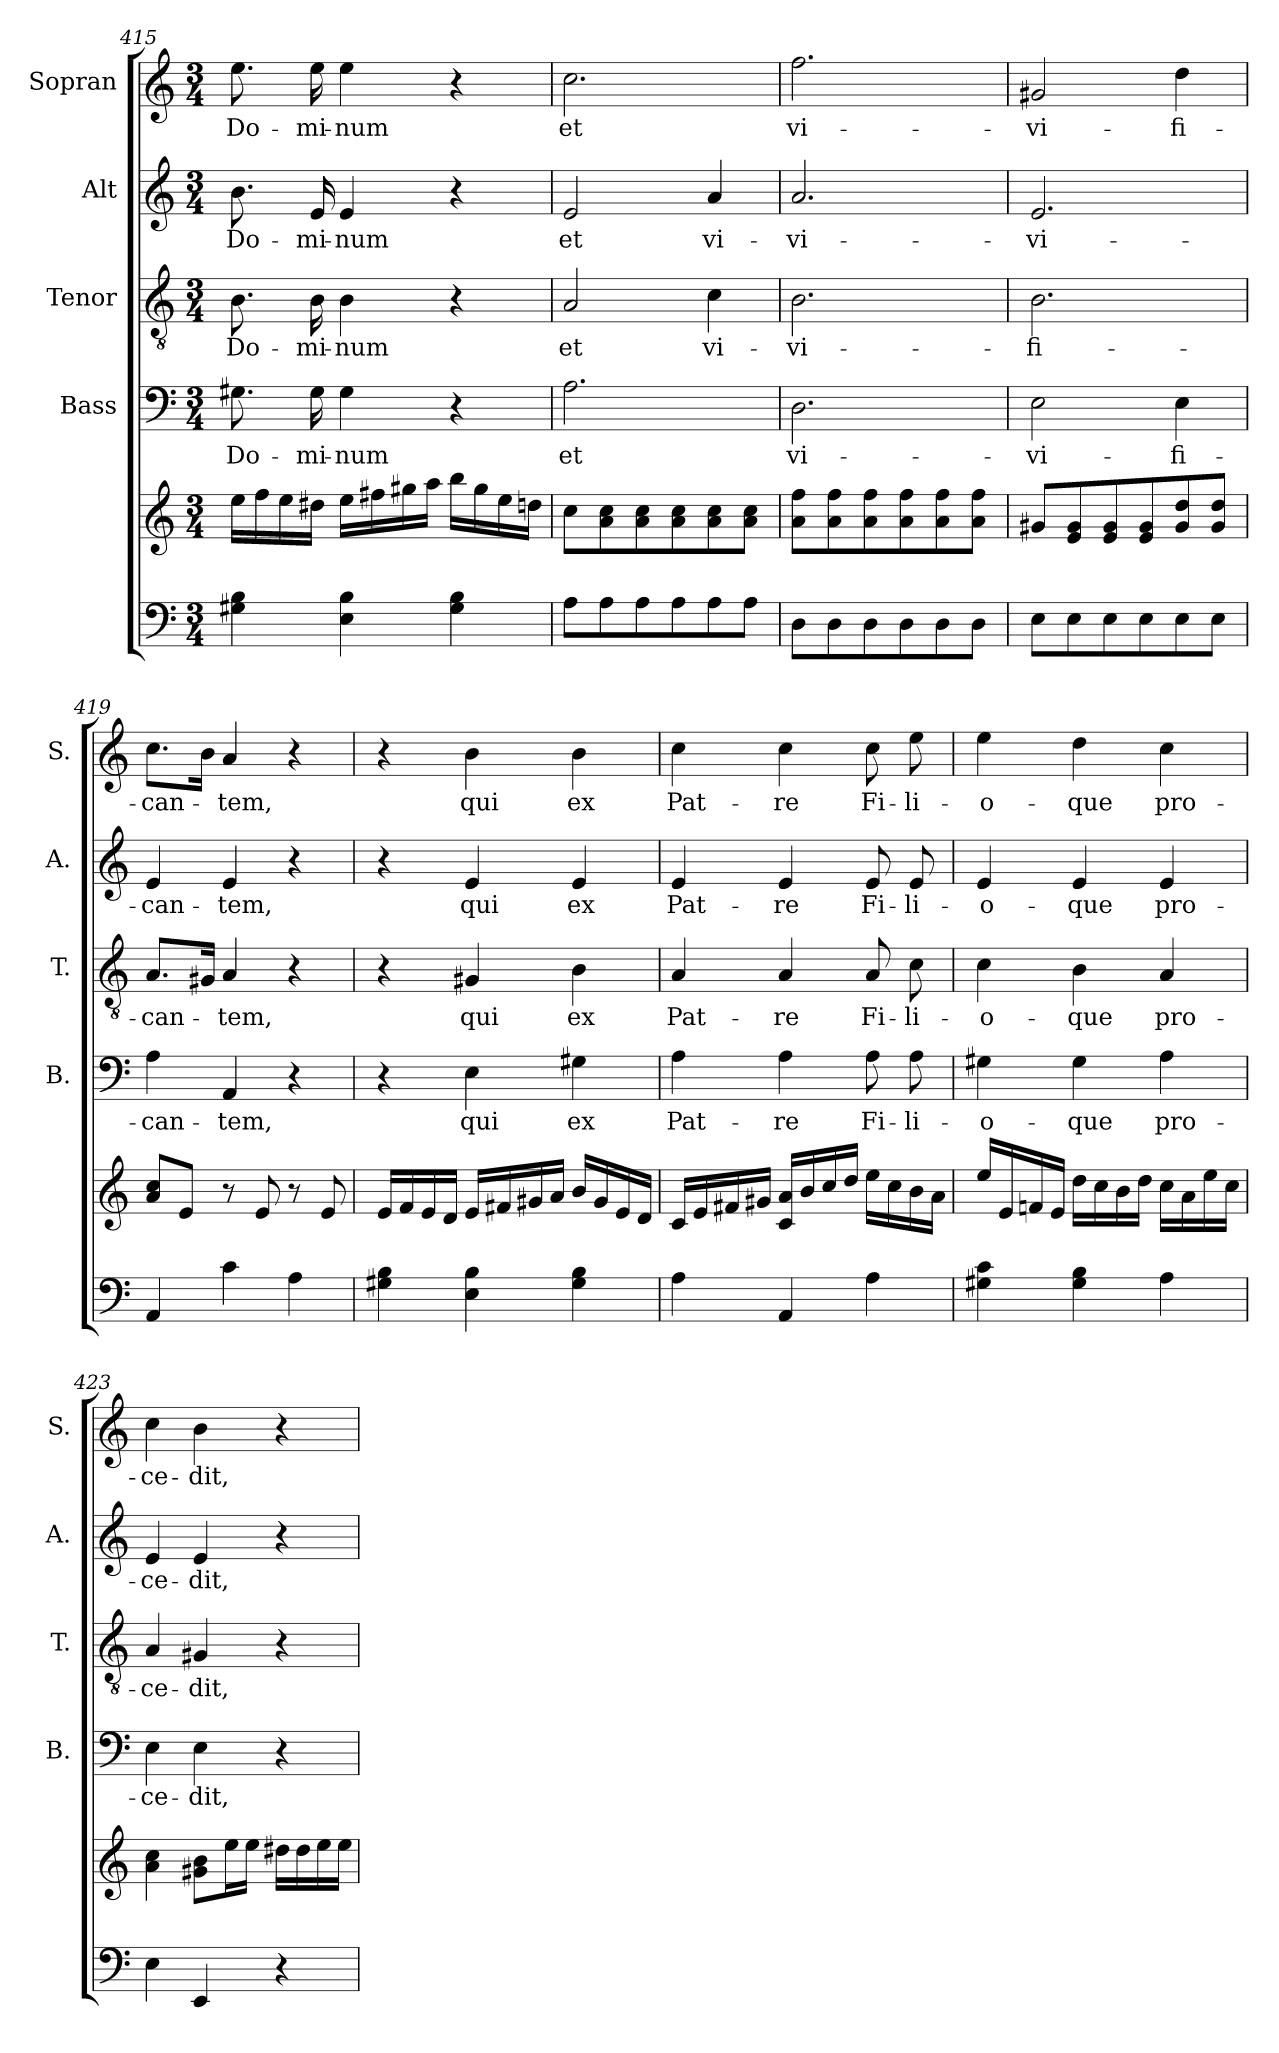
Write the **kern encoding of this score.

**kern	**kern	**kern	**text	**kern	**text	**kern	**text	**kern	**text
*part5	*part5	*part4	*part4	*part3	*part3	*part2	*part2	*part1	*part1
*staff6	*staff5	*staff4	*staff4	*staff3	*staff3	*staff2	*staff2	*staff1	*staff1
*	*	*I"Bass	*	*I"Tenor	*	*I"Alt	*	*I"Sopran	*
*	*	*I'B.	*	*I'T.	*	*I'A.	*	*I'S.	*
*clefF4	*clefG2	*clefF4	*	*clefGv2	*	*clefG2	*	*clefG2	*
*k[]	*k[]	*k[]	*	*k[]	*	*k[]	*	*k[]	*
*C:	*C:	*C:	*	*C:	*	*C:	*	*C:	*
*M3/4	*M3/4	*M3/4	*	*M3/4	*	*M3/4	*	*M3/4	*
=415	=415	=415	=415	=415	=415	=415	=415	=415	=415
!	!	!	!LO:LY:b	!	!LO:LY:b	!	!LO:LY:b	!	!LO:LY:b
4G#X\ 4B\	16ee\LL	8.G#X\	Do-	8.B\	Do-	8.b\	Do-	8.ee\	Do-
.	16ff\	.	.	.	.	.	.	.	.
.	16ee\	.	.	.	.	.	.	.	.
!	!	!	!LO:LY:b	!	!LO:LY:b	!	!LO:LY:b	!	!LO:LY:b
.	16dd#X\JJ	16G#\	-mi-	16B\	-mi-	16e/	-mi-	16ee\	-mi-
!	!	!	!LO:LY:b	!	!LO:LY:b	!	!LO:LY:b	!	!LO:LY:b
4E\ 4B\	16ee\LL	4G#\	-num	4B\	-num	4e/	-num	4ee\	-num
.	16ff#X\	.	.	.	.	.	.	.	.
.	16gg#X\	.	.	.	.	.	.	.	.
.	16aa\JJ	.	.	.	.	.	.	.	.
4G#\ 4B\	16bb\LL	4r	.	4r	.	4r	.	4r	.
.	16gg#\	.	.	.	.	.	.	.	.
.	16ee\	.	.	.	.	.	.	.	.
.	16ddn\JJ	.	.	.	.	.	.	.	.
=416	=416	=416	=416	=416	=416	=416	=416	=416	=416
!	!	!	!LO:LY:b	!	!LO:LY:b	!	!LO:LY:b	!	!LO:LY:b
8A\L	8cc\L	2.A\	et	2A/	et	2e/	et	2.cc\	et
8A\	8a\ 8cc\	.	.	.	.	.	.	.	.
8A\	8a\ 8cc\	.	.	.	.	.	.	.	.
8A\	8a\ 8cc\	.	.	.	.	.	.	.	.
!	!	!	!	!	!LO:LY:b	!	!LO:LY:b	!	!
8A\	8a\ 8cc\	.	.	4c\	vi-	4a/	vi-	.	.
8A\J	8a\ 8cc\J	.	.	.	.	.	.	.	.
=417	=417	=417	=417	=417	=417	=417	=417	=417	=417
!	!	!	!LO:LY:b	!	!LO:LY:b	!	!LO:LY:b	!	!LO:LY:b
8D\L	8a\ 8ff\L	2.D\	vi-	2.B\	-vi-	2.a/	-vi-	2.ff\	vi-
8D\	8a\ 8ff\	.	.	.	.	.	.	.	.
8D\	8a\ 8ff\	.	.	.	.	.	.	.	.
8D\	8a\ 8ff\	.	.	.	.	.	.	.	.
8D\	8a\ 8ff\	.	.	.	.	.	.	.	.
8D\J	8a\ 8ff\J	.	.	.	.	.	.	.	.
=418	=418	=418	=418	=418	=418	=418	=418	=418	=418
!	!	!	!LO:LY:b	!	!LO:LY:b	!	!LO:LY:b	!	!LO:LY:b
8E\L	8g#X/L	2E\	-vi-	2.B\	-fi-	2.e/	-vi-	2g#X/	-vi-
8E\	8e/ 8g#/	.	.	.	.	.	.	.	.
8E\	8e/ 8g#/	.	.	.	.	.	.	.	.
8E\	8e/ 8g#/	.	.	.	.	.	.	.	.
!	!	!	!LO:LY:b	!	!	!	!	!	!LO:LY:b
8E\	8g#/ 8dd/	4E\	-fi-	.	.	.	.	4dd\	-fi-
8E\J	8g#/ 8dd/J	.	.	.	.	.	.	.	.
!!LO:PB:g=z
=419	=419	=419	=419	=419	=419	=419	=419	=419	=419
!	!	!	!LO:LY:b	!	!LO:LY:b	!	!LO:LY:b	!	!LO:LY:b
4AA/	8a/ 8cc/L	4A\	-can-	8.A/L	-can-	4e/	-can-	8.cc\L	-can-
.	8e/J	.	.	.	.	.	.	.	.
.	.	.	.	16G#X/Jk	.	.	.	16b\Jk	.
!	!	!	!LO:LY:b	!	!LO:LY:b	!	!LO:LY:b	!	!LO:LY:b
4c\	8r	4AA/	-tem,	4A/	-tem,	4e/	-tem,	4a/	-tem,
.	8e/	.	.	.	.	.	.	.	.
4A\	8r	4r	.	4r	.	4r	.	4r	.
.	8e/	.	.	.	.	.	.	.	.
=420	=420	=420	=420	=420	=420	=420	=420	=420	=420
4G#X\ 4B\	16e/LL	4r	.	4r	.	4r	.	4r	.
.	16f/	.	.	.	.	.	.	.	.
.	16e/	.	.	.	.	.	.	.	.
.	16d/JJ	.	.	.	.	.	.	.	.
!	!	!	!LO:LY:b	!	!LO:LY:b	!	!LO:LY:b	!	!LO:LY:b
4E\ 4B\	16e/LL	4E\	qui	4G#X/	qui	4e/	qui	4b\	qui
.	16f#X/	.	.	.	.	.	.	.	.
.	16g#X/	.	.	.	.	.	.	.	.
.	16a/JJ	.	.	.	.	.	.	.	.
!	!	!	!LO:LY:b	!	!LO:LY:b	!	!LO:LY:b	!	!LO:LY:b
4G#\ 4B\	16b/LL	4G#X\	ex	4B\	ex	4e/	ex	4b\	ex
.	16g#/	.	.	.	.	.	.	.	.
.	16e/	.	.	.	.	.	.	.	.
.	16d/JJ	.	.	.	.	.	.	.	.
=421	=421	=421	=421	=421	=421	=421	=421	=421	=421
!	!	!	!LO:LY:b	!	!LO:LY:b	!	!LO:LY:b	!	!LO:LY:b
4A\	16c/LL	4A\	Pat-	4A/	Pat-	4e/	Pat-	4cc\	Pat-
.	16e/	.	.	.	.	.	.	.	.
.	16f#X/	.	.	.	.	.	.	.	.
.	16g#X/JJ	.	.	.	.	.	.	.	.
!	!	!	!LO:LY:b	!	!LO:LY:b	!	!LO:LY:b	!	!LO:LY:b
4AA/	16c/ 16a/LL	4A\	-re	4A/	-re	4e/	-re	4cc\	-re
.	16b/	.	.	.	.	.	.	.	.
.	16cc/	.	.	.	.	.	.	.	.
.	16dd/JJ	.	.	.	.	.	.	.	.
!	!	!	!LO:LY:b	!	!LO:LY:b	!	!LO:LY:b	!	!LO:LY:b
4A\	16ee\LL	8A\	Fi-	8A/	Fi-	8e/	Fi-	8cc\	Fi-
.	16cc\	.	.	.	.	.	.	.	.
!	!	!	!LO:LY:b	!	!LO:LY:b	!	!LO:LY:b	!	!LO:LY:b
.	16b\	8A\	-li-	8c\	-li-	8e/	-li-	8ee\	-li-
.	16a\JJ	.	.	.	.	.	.	.	.
=422	=422	=422	=422	=422	=422	=422	=422	=422	=422
!	!	!	!LO:LY:b	!	!LO:LY:b	!	!LO:LY:b	!	!LO:LY:b
4G#X\ 4c\	16ee/LL	4G#X\	-o-	4c\	-o-	4e/	-o-	4ee\	-o-
.	16e/	.	.	.	.	.	.	.	.
.	16fn/	.	.	.	.	.	.	.	.
.	16e/JJ	.	.	.	.	.	.	.	.
!	!	!	!LO:LY:b	!	!LO:LY:b	!	!LO:LY:b	!	!LO:LY:b
4G#\ 4B\	16dd\LL	4G#\	-que	4B\	-que	4e/	-que	4dd\	-que
.	16cc\	.	.	.	.	.	.	.	.
.	16b\	.	.	.	.	.	.	.	.
.	16dd\JJ	.	.	.	.	.	.	.	.
!	!	!	!LO:LY:b	!	!LO:LY:b	!	!LO:LY:b	!	!LO:LY:b
4A\	16cc\LL	4A\	pro-	4A/	pro-	4e/	pro-	4cc\	pro-
.	16a\	.	.	.	.	.	.	.	.
.	16ee\	.	.	.	.	.	.	.	.
.	16cc\JJ	.	.	.	.	.	.	.	.
!!LO:LB:g=z
=423	=423	=423	=423	=423	=423	=423	=423	=423	=423
!	!	!	!LO:LY:b	!	!LO:LY:b	!	!LO:LY:b	!	!LO:LY:b
4E\	4a\ 4cc\	4E\	-ce-	4A/	-ce-	4e/	-ce-	4cc\	-ce-
!	!	!	!LO:LY:b	!	!LO:LY:b	!	!LO:LY:b	!	!LO:LY:b
4EE/	8g#X\ 8b\L	4E\	-dit,	4G#X/	-dit,	4e/	-dit,	4b\	-dit,
.	16ee\L	.	.	.	.	.	.	.	.
.	16ee\JJ	.	.	.	.	.	.	.	.
4r	16dd#X\LL	4r	.	4r	.	4r	.	4r	.
.	16dd#\	.	.	.	.	.	.	.	.
.	16ee\	.	.	.	.	.	.	.	.
.	16ee\JJ	.	.	.	.	.	.	.	.
=	=	=	=	=	=	=	=	=	=
*-	*-	*-	*-	*-	*-	*-	*-	*-	*-
